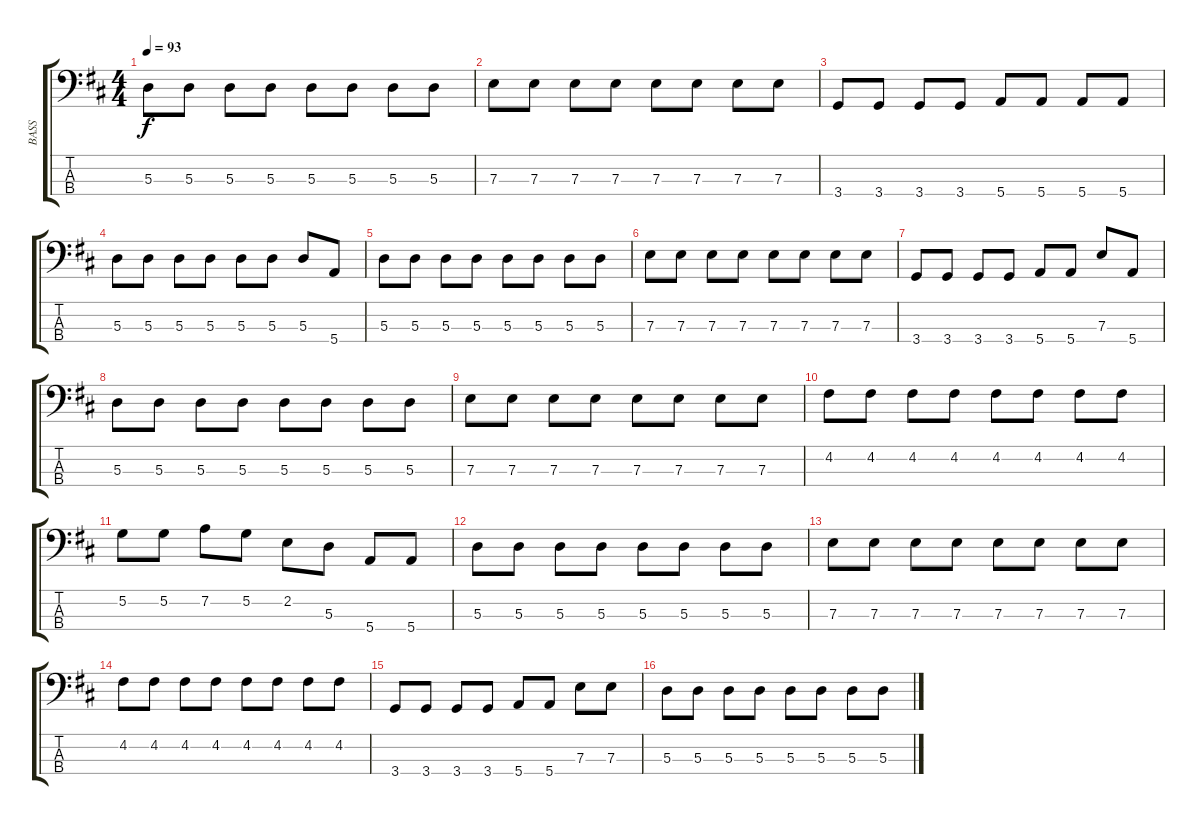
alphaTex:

\track ("BASS" "BASS") {instrument electricbassfinger}
\staff {score tabs}
\tuning (G2 D2 A1 E1) {hide}
\ts (4 4)
\tempo 93
\clef f4
\ks d
5.3.8{dy f} 5.3.8 5.3.8 5.3.8 5.3.8 5.3.8 5.3.8 5.3.8 |
7.3.8 7.3.8 7.3.8 7.3.8 7.3.8 7.3.8 7.3.8 7.3.8 |
3.4.8 3.4.8 3.4.8 3.4.8 5.4.8 5.4.8 5.4.8 5.4.8 |
5.3.8 5.3.8 5.3.8 5.3.8 5.3.8 5.3.8 5.3.8 5.4.8 |
5.3.8 5.3.8 5.3.8 5.3.8 5.3.8 5.3.8 5.3.8 5.3.8 |
7.3.8 7.3.8 7.3.8 7.3.8 7.3.8 7.3.8 7.3.8 7.3.8 |
3.4.8 3.4.8 3.4.8 3.4.8 5.4.8 5.4.8 7.3.8 5.4.8 |
5.3.8 5.3.8 5.3.8 5.3.8 5.3.8 5.3.8 5.3.8 5.3.8 |
7.3.8 7.3.8 7.3.8 7.3.8 7.3.8 7.3.8 7.3.8 7.3.8 |
4.2.8 4.2.8 4.2.8 4.2.8 4.2.8 4.2.8 4.2.8 4.2.8 |
5.2.8 5.2.8 7.2.8 5.2.8 2.2.8 5.3.8 5.4.8 5.4.8 |
5.3.8 5.3.8 5.3.8 5.3.8 5.3.8 5.3.8 5.3.8 5.3.8 |
7.3.8 7.3.8 7.3.8 7.3.8 7.3.8 7.3.8 7.3.8 7.3.8 |
4.2.8 4.2.8 4.2.8 4.2.8 4.2.8 4.2.8 4.2.8 4.2.8 |
3.4.8 3.4.8 3.4.8 3.4.8 5.4.8 5.4.8 7.3.8 7.3.8 |
5.3.8 5.3.8 5.3.8 5.3.8 5.3.8 5.3.8 5.3.8 5.3.8
